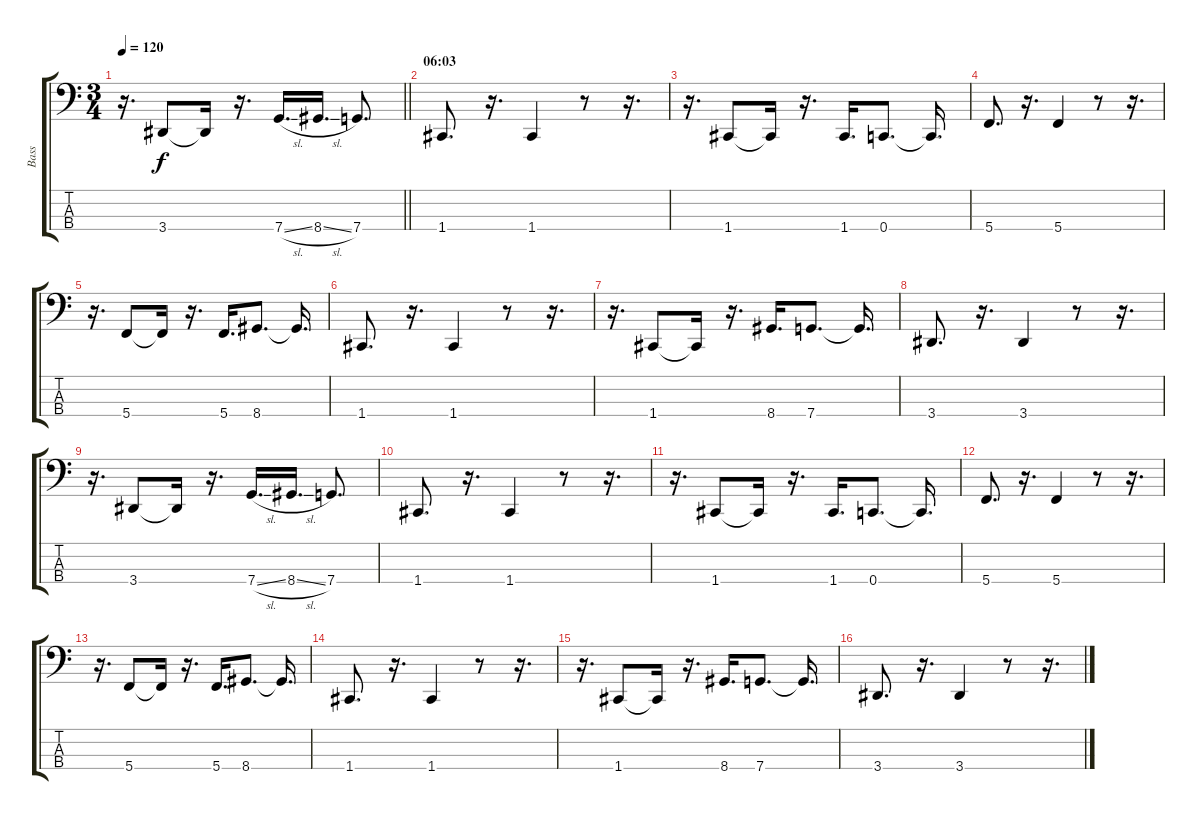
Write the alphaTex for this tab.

\track ("Bass" "Bass") {instrument electricbassfinger}
\staff {score tabs}
\tuning (F2 C2 G1 C1) {hide}
\ts (3 4)
\tempo 120
\clef f4
\barLineRight lightlight
\ks c
r.16{d dy f} 3.4.8 3.4{t}.16 r.16{d} 7.4{sl}.16{d} 8.4{sl}.16{d} 7.4.8{d} |
\section ("" "06:03")
1.4.8{d} r.16{d} 1.4.4 r.8 r.16{d} |
r.16{d} 1.4.8 1.4{t}.16 r.16{d} 1.4.16{d} 0.4.8{d} 0.4{t}.16{d} |
5.4.8{d} r.16{d} 5.4.4 r.8 r.16{d} |
r.16{d} 5.4.8 5.4{t}.16 r.16{d} 5.4.16{d} 8.4.8{d} 8.4{t}.16{d} |
1.4.8{d} r.16{d} 1.4.4 r.8 r.16{d} |
r.16{d} 1.4.8 1.4{t}.16 r.16{d} 8.4.16{d} 7.4.8{d} 7.4{t}.16{d} |
3.4.8{d} r.16{d} 3.4.4 r.8 r.16{d} |
r.16{d} 3.4.8 3.4{t}.16 r.16{d} 7.4{sl}.16{d} 8.4{sl}.16{d} 7.4.8{d} |
1.4.8{d} r.16{d} 1.4.4 r.8 r.16{d} |
r.16{d} 1.4.8 1.4{t}.16 r.16{d} 1.4.16{d} 0.4.8{d} 0.4{t}.16{d} |
5.4.8{d} r.16{d} 5.4.4 r.8 r.16{d} |
r.16{d} 5.4.8 5.4{t}.16 r.16{d} 5.4.16{d} 8.4.8{d} 8.4{t}.16{d} |
1.4.8{d} r.16{d} 1.4.4 r.8 r.16{d} |
r.16{d} 1.4.8 1.4{t}.16 r.16{d} 8.4.16{d} 7.4.8{d} 7.4{t}.16{d} |
3.4.8{d} r.16{d} 3.4.4 r.8 r.16{d}
